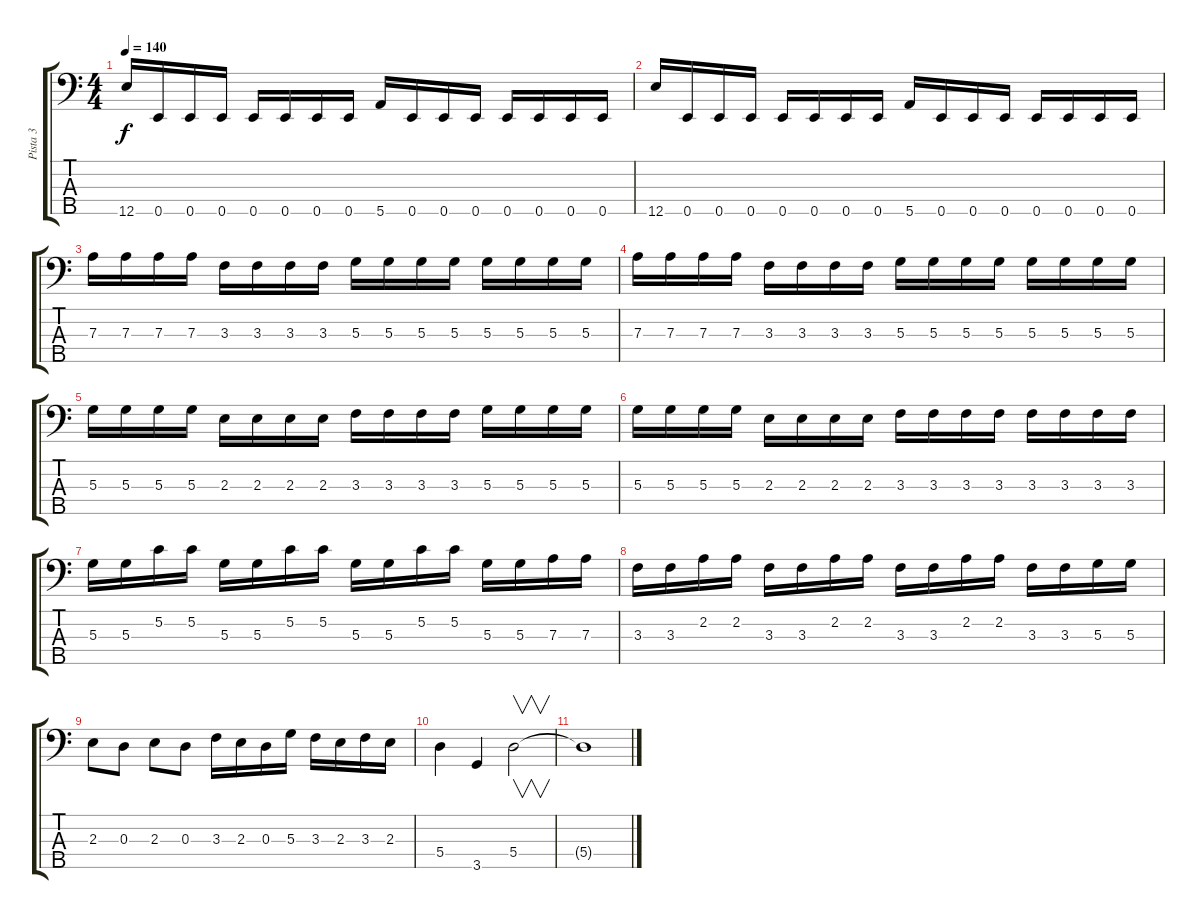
\track ("Pista 3" "Pista 3") {instrument electricbassfinger}
\staff {score tabs}
\tuning (B2 G2 D2 A1 E1) {hide}
\ts (4 4)
\tempo 140
\clef f4
\ks c
12.5.16{dy f} 0.5.16 0.5.16 0.5.16 0.5.16 0.5.16 0.5.16 0.5.16 5.5.16 0.5.16 0.5.16 0.5.16 0.5.16 0.5.16 0.5.16 0.5.16 |
12.5.16 0.5.16 0.5.16 0.5.16 0.5.16 0.5.16 0.5.16 0.5.16 5.5.16 0.5.16 0.5.16 0.5.16 0.5.16 0.5.16 0.5.16 0.5.16 |
7.3.16 7.3.16 7.3.16 7.3.16 3.3.16 3.3.16 3.3.16 3.3.16 5.3.16 5.3.16 5.3.16 5.3.16 5.3.16 5.3.16 5.3.16 5.3.16 |
7.3.16 7.3.16 7.3.16 7.3.16 3.3.16 3.3.16 3.3.16 3.3.16 5.3.16 5.3.16 5.3.16 5.3.16 5.3.16 5.3.16 5.3.16 5.3.16 |
5.3.16 5.3.16 5.3.16 5.3.16 2.3.16 2.3.16 2.3.16 2.3.16 3.3.16 3.3.16 3.3.16 3.3.16 5.3.16 5.3.16 5.3.16 5.3.16 |
5.3.16 5.3.16 5.3.16 5.3.16 2.3.16 2.3.16 2.3.16 2.3.16 3.3.16 3.3.16 3.3.16 3.3.16 3.3.16 3.3.16 3.3.16 3.3.16 |
5.3.16 5.3.16 5.2.16 5.2.16 5.3.16 5.3.16 5.2.16 5.2.16 5.3.16 5.3.16 5.2.16 5.2.16 5.3.16 5.3.16 7.3.16 7.3.16 |
3.3.16 3.3.16 2.2.16 2.2.16 3.3.16 3.3.16 2.2.16 2.2.16 3.3.16 3.3.16 2.2.16 2.2.16 3.3.16 3.3.16 5.3.16 5.3.16 |
2.3.8 0.3.8 2.3.8 0.3.8 3.3.16 2.3.16 0.3.16 5.3.16 3.3.16 2.3.16 3.3.16 2.3.16 |
5.4.4 3.5.4 5.4.2{v} |
5.4{t}.1
